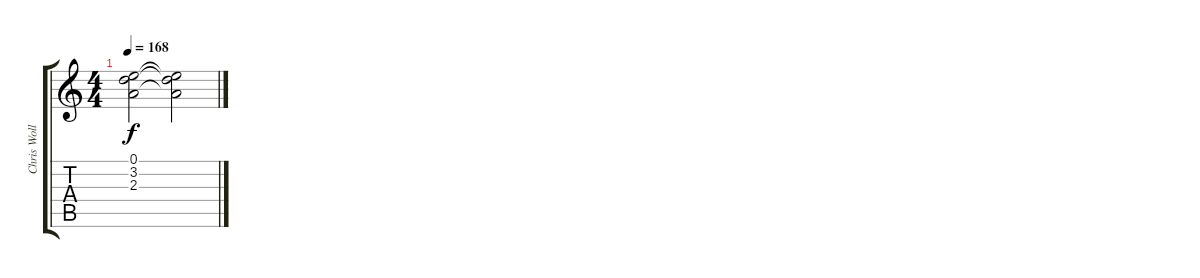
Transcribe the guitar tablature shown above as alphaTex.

\track ("Chris Wollard" "Chris Woll") {instrument overdrivenguitar}
\staff {score tabs}
\tuning (E4 B3 G3 D3 A2 E2) {hide}
\ts (4 4)
\tempo 168
\clef g2
\ks c
(0.1{t} 3.2{t} 2.3{t}).2{dy f volume 6} (0.1{t} 3.2{t} 2.3{t}).2{volume 1}
